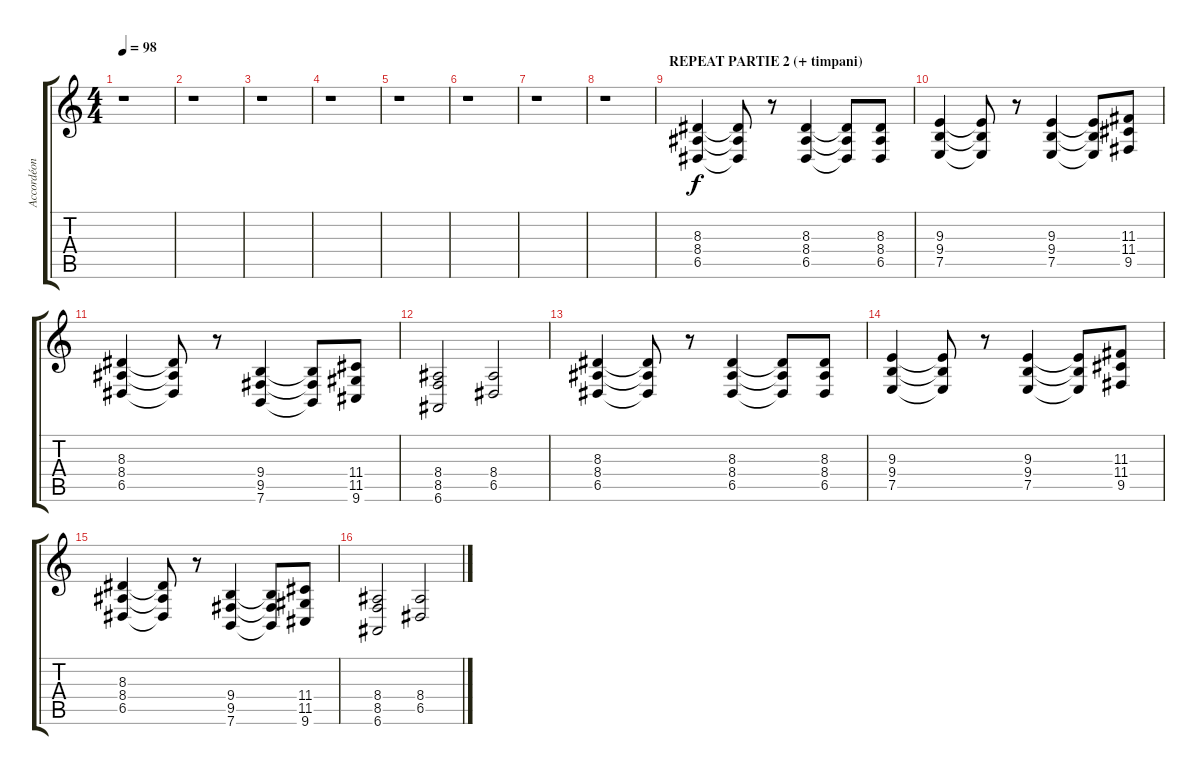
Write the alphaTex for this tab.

\track ("Accordéon" "Accordéon") {instrument accordion}
\staff {score tabs}
\tuning (E4 B3 G3 D3 A2 E2) {hide}
\ts (4 4)
\tempo 98
\clef g2
\ks c
r.1{dy f} |
r.1 |
r.1 |
r.1 |
r.1 |
r.1 |
r.1 |
r.1 |
\section ("" "REPEAT PARTIE 2 (+ timpani)")
(8.3 8.4 6.5).4 (8.3{t} 8.4{t} 6.5{t}).8 r.8 (8.3 8.4 6.5).4 (8.3{t} 8.4{t} 6.5{t}).8 (8.3 8.4 6.5).8 |
(9.3 9.4 7.5).4 (9.3{t} 9.4{t} 7.5{t}).8 r.8 (9.3 9.4 7.5).4 (9.3{t} 9.4{t} 7.5{t}).8 (11.3 11.4 9.5).8 |
(8.3 8.4 6.5).4 (8.3{t} 8.4{t} 6.5{t}).8 r.8 (9.4 9.5 7.6).4 (9.4{t} 9.5{t} 7.6{t}).8 (11.4 11.5 9.6).8 |
(8.4 8.5 6.6).2 (8.4 6.5).2 |
(8.3 8.4 6.5).4 (8.3{t} 8.4{t} 6.5{t}).8 r.8 (8.3 8.4 6.5).4 (8.3{t} 8.4{t} 6.5{t}).8 (8.3 8.4 6.5).8 |
(9.3 9.4 7.5).4 (9.3{t} 9.4{t} 7.5{t}).8 r.8 (9.3 9.4 7.5).4 (9.3{t} 9.4{t} 7.5{t}).8 (11.3 11.4 9.5).8 |
(8.3 8.4 6.5).4 (8.3{t} 8.4{t} 6.5{t}).8 r.8 (9.4 9.5 7.6).4 (9.4{t} 9.5{t} 7.6{t}).8 (11.4 11.5 9.6).8 |
(8.4 8.5 6.6).2 (8.4 6.5).2
